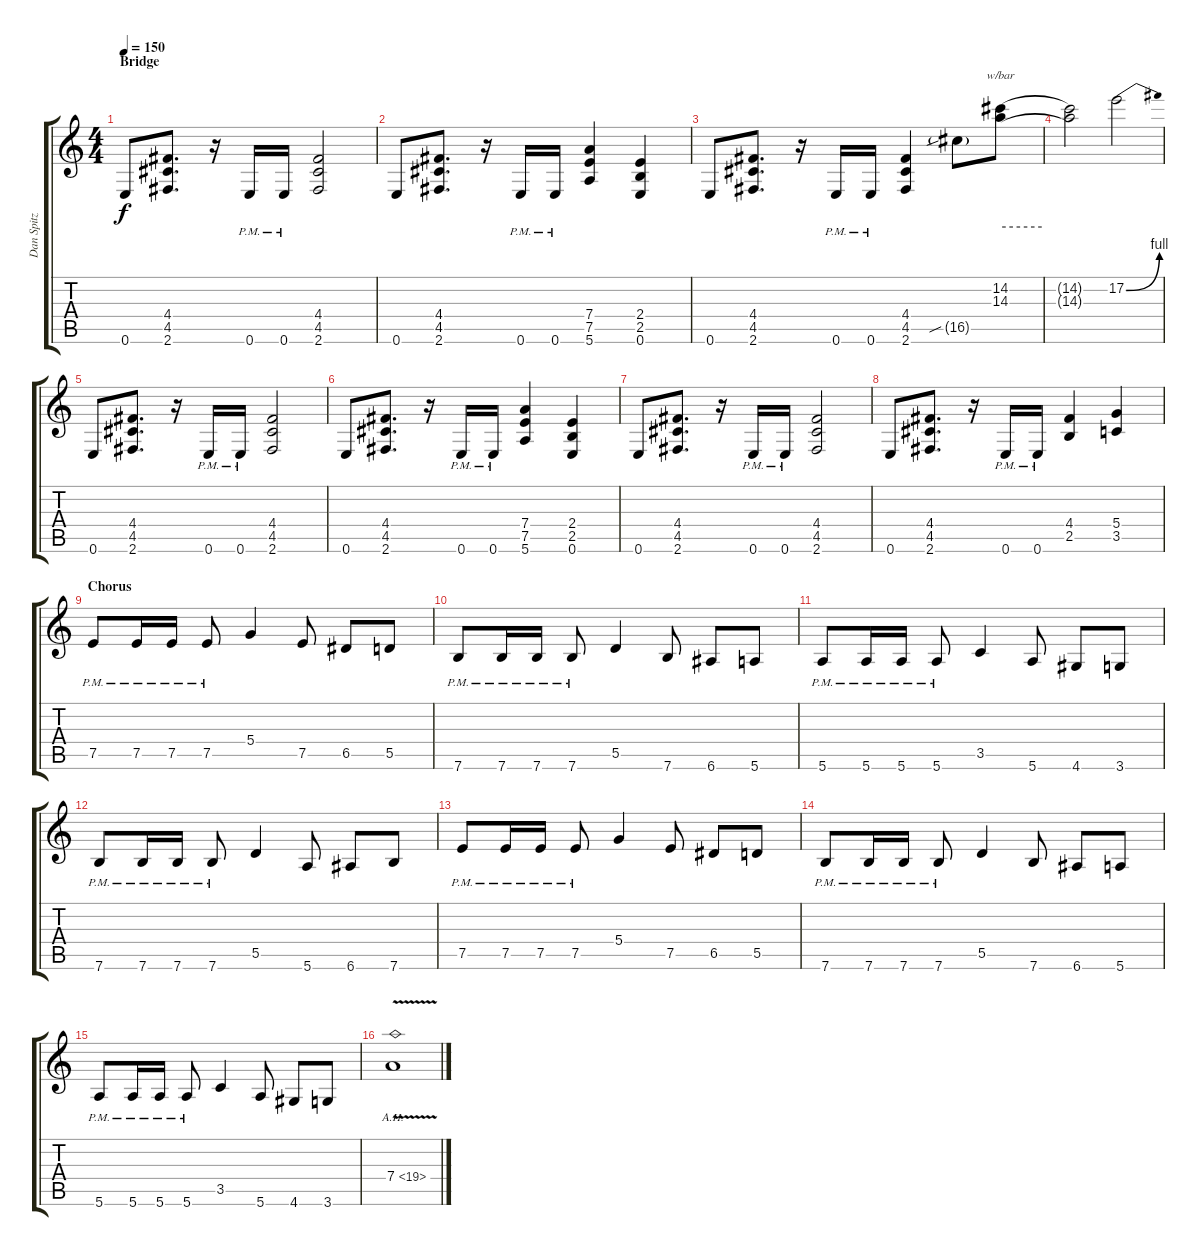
\track ("Dan Spitz" "Dan Spitz") {instrument distortionguitar}
\staff {score tabs}
\tuning (E4 B3 G3 D3 A2 E2) {hide}
\ts (4 4)
\section ("" "Bridge")
\tempo 150
\clef g2
\ks c
0.6.8{dy f} (4.4 4.5 2.6).8{d} r.16 0.6{pm}.16 0.6{pm}.16 (4.4 4.5 2.6).2 |
0.6.8 (4.4 4.5 2.6).8{d} r.16 0.6{pm}.16 0.6{pm}.16 (7.4 7.5 5.6).4 (2.4 2.5 0.6).4 |
0.6.8 (4.4 4.5 2.6).8{d} r.16 0.6{pm}.16 0.6{pm}.16 (4.4 4.5 2.6).4 16.5{sib g}.8 (14.2 14.3).8{tbe (hold default 0 0 60 0)} |
(14.2{t} 14.3{t}).2 17.2{be (bend 0 0 60 4)}.2 |
0.6.8 (4.4 4.5 2.6).8{d} r.16 0.6{pm}.16 0.6{pm}.16 (4.4 4.5 2.6).2 |
0.6.8 (4.4 4.5 2.6).8{d} r.16 0.6{pm}.16 0.6{pm}.16 (7.4 7.5 5.6).4 (2.4 2.5 0.6).4 |
0.6.8 (4.4 4.5 2.6).8{d} r.16 0.6{pm}.16 0.6{pm}.16 (4.4 4.5 2.6).2 |
0.6.8 (4.4 4.5 2.6).8{d} r.16 0.6{pm}.16 0.6{pm}.16 (4.4 2.5).4 (5.4 3.5).4 |
\section ("" "Chorus")
7.5{pm}.8 7.5{pm}.16 7.5{pm}.16 7.5{pm}.8 5.4.4 7.5.8 6.5.8 5.5.8 |
7.6{pm}.8 7.6{pm}.16 7.6{pm}.16 7.6{pm}.8 5.5.4 7.6.8 6.6.8 5.6.8 |
5.6{pm}.8 5.6{pm}.16 5.6{pm}.16 5.6{pm}.8 3.5.4 5.6.8 4.6.8 3.6.8 |
7.6{pm}.8 7.6{pm}.16 7.6{pm}.16 7.6{pm}.8 5.5.4 5.6.8 6.6.8 7.6.8 |
7.5{pm}.8 7.5{pm}.16 7.5{pm}.16 7.5{pm}.8 5.4.4 7.5.8 6.5.8 5.5.8 |
7.6{pm}.8 7.6{pm}.16 7.6{pm}.16 7.6{pm}.8 5.5.4 7.6.8 6.6.8 5.6.8 |
5.6{pm}.8 5.6{pm}.16 5.6{pm}.16 5.6{pm}.8 3.5.4 5.6.8 4.6.8 3.6.8 |
7.4{ah 12 v}.1
